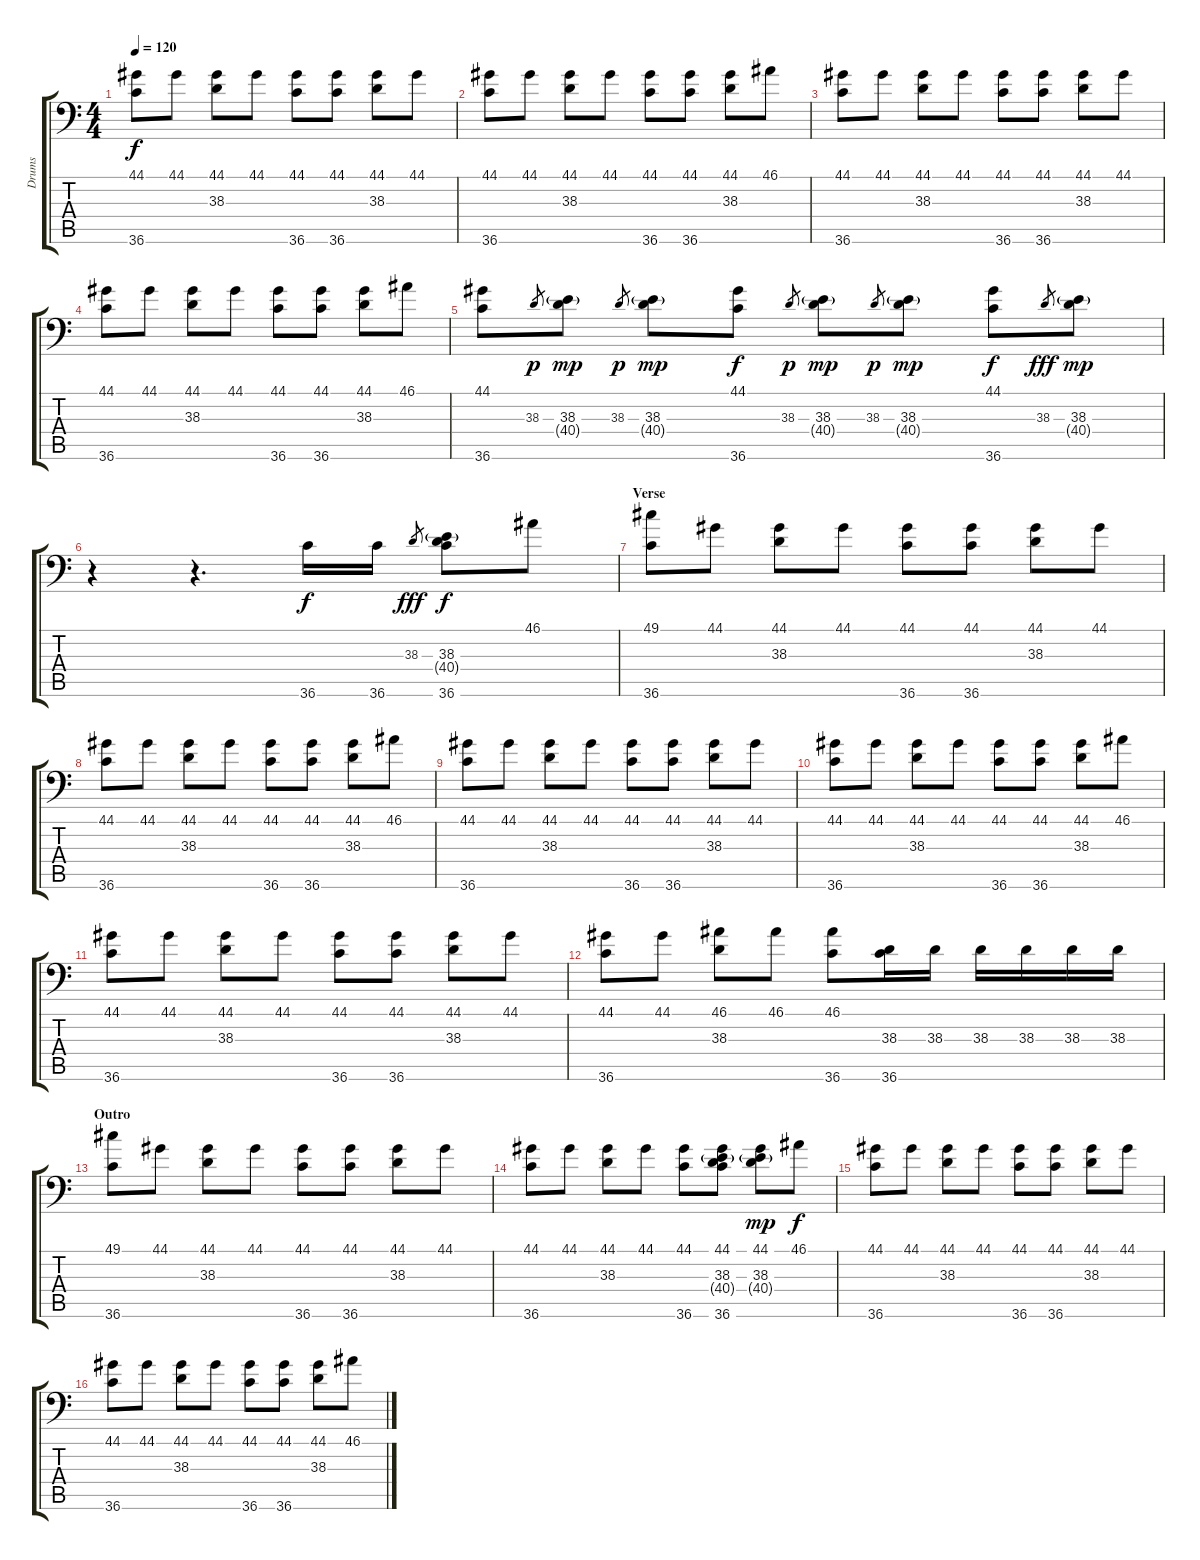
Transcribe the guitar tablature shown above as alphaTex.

\track ("Drums" "Drums") {instrument acousticgrandpiano}
\staff {score tabs}
\tuning (C-1 C-1 C-1 C-1 C-1 C-1) {hide}
\ts (4 4)
\tempo 120
\clef f4
\ks c
(44.1 36.6).8{dy f} 44.1.8 (44.1 38.3).8 44.1.8 (44.1 36.6).8 (44.1 36.6).8 (44.1 38.3).8 44.1.8 |
(44.1 36.6).8 44.1.8 (44.1 38.3).8 44.1.8 (44.1 36.6).8 (44.1 36.6).8 (44.1 38.3).8 46.1.8 |
(44.1 36.6).8 44.1.8 (44.1 38.3).8 44.1.8 (44.1 36.6).8 (44.1 36.6).8 (44.1 38.3).8 44.1.8 |
(44.1 36.6).8 44.1.8 (44.1 38.3).8 44.1.8 (44.1 36.6).8 (44.1 36.6).8 (44.1 38.3).8 46.1.8 |
(44.1 36.6).8 38.3.8{gr dy p} (38.3 40.4{g}).8{dy mp} 38.3.8{gr dy p} (38.3 40.4{g}).8{dy mp} (44.1 36.6).8{dy f} 38.3.8{gr dy p} (38.3 40.4{g}).8{dy mp} 38.3.8{gr dy p} (38.3 40.4{g}).8{dy mp} (44.1 36.6).8{dy f} 38.3.8{gr dy fff} (38.3 40.4{g}).8{dy mp} |
r.4 r.4{d} 36.6.16{dy f} 36.6.16 38.3.8{gr dy fff} (38.3 40.4{g} 36.6).8{dy f} 46.1.8 |
\section ("" "Verse")
(49.1 36.6).8 44.1.8 (44.1 38.3).8 44.1.8 (44.1 36.6).8 (44.1 36.6).8 (44.1 38.3).8 44.1.8 |
(44.1 36.6).8 44.1.8 (44.1 38.3).8 44.1.8 (44.1 36.6).8 (44.1 36.6).8 (44.1 38.3).8 46.1.8 |
(44.1 36.6).8 44.1.8 (44.1 38.3).8 44.1.8 (44.1 36.6).8 (44.1 36.6).8 (44.1 38.3).8 44.1.8 |
(44.1 36.6).8 44.1.8 (44.1 38.3).8 44.1.8 (44.1 36.6).8 (44.1 36.6).8 (44.1 38.3).8 46.1.8 |
(44.1 36.6).8 44.1.8 (44.1 38.3).8 44.1.8 (44.1 36.6).8 (44.1 36.6).8 (44.1 38.3).8 44.1.8 |
(44.1 36.6).8 44.1.8 (46.1 38.3).8 46.1.8 (46.1 36.6).8 (38.3 36.6).16 38.3.16 38.3.16 38.3.16 38.3.16 38.3.16 |
\section ("" "Outro")
(49.1 36.6).8 44.1.8 (44.1 38.3).8 44.1.8 (44.1 36.6).8 (44.1 36.6).8 (44.1 38.3).8 44.1.8 |
(44.1 36.6).8 44.1.8 (44.1 38.3).8 44.1.8 (44.1 36.6).8 (44.1 38.3 40.4{g} 36.6).8 (44.1 38.3 40.4{g}).8{dy mp} 46.1.8{dy f} |
(44.1 36.6).8 44.1.8 (44.1 38.3).8 44.1.8 (44.1 36.6).8 (44.1 36.6).8 (44.1 38.3).8 44.1.8 |
(44.1 36.6).8 44.1.8 (44.1 38.3).8 44.1.8 (44.1 36.6).8 (44.1 36.6).8 (44.1 38.3).8 46.1.8
